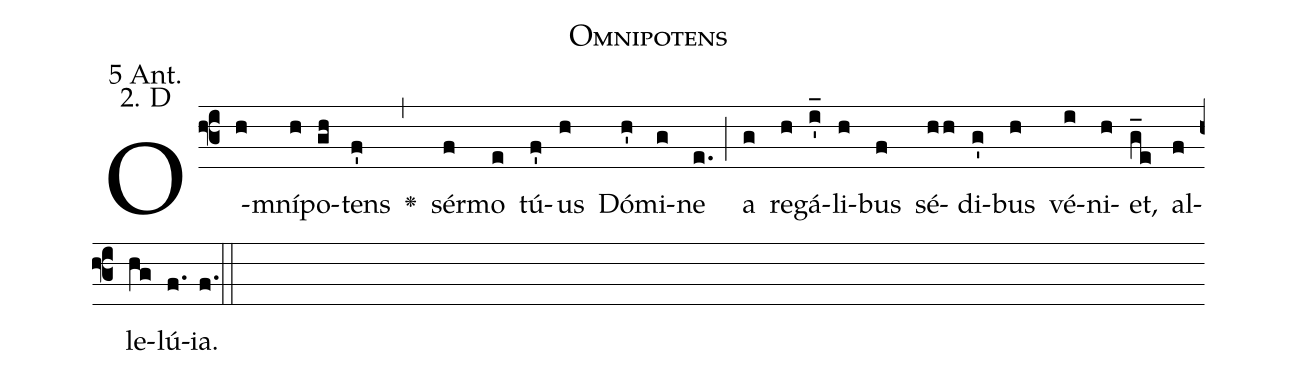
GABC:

name: Omnipotens;
office-part: 5 Antiphon;
mode: 2D;
annotation: 5 Ant.;
annotation: 2. D;
def-m1:}{\greseteolcustos{manual}{;
def-m2:\ifx\breakbeforeEuouae\undefined\else;
def-m3:\fi}	\ifx\noeuouae\undefined\def\noeuouae{F}\fi	\if\noeuouae F{;
def-m4:}\fi;
%%
% The syntax in this part is called gabc. Please refer to http://home.gna.org/gregorio/gabc/#basis

(f3)O-(h)mní(h)po(gh)tens(f') <v>\greheightstar</v>(,)
sér(f)mo(e) tú(f')us(h) Dó(h')mi(g)ne(e.) (;)
a(g) re(h)gá(i'_)li(h)bus(f) sé(hh)di(g')bus(h) vé(i)ni(h)et,(g_e) al(f)le(hg)lú(f.[em1])ia.(f.) (::[em2]z[em3])

E(h) u(h) o(h) u(g) a(e) e.(f.) (::[em4])
